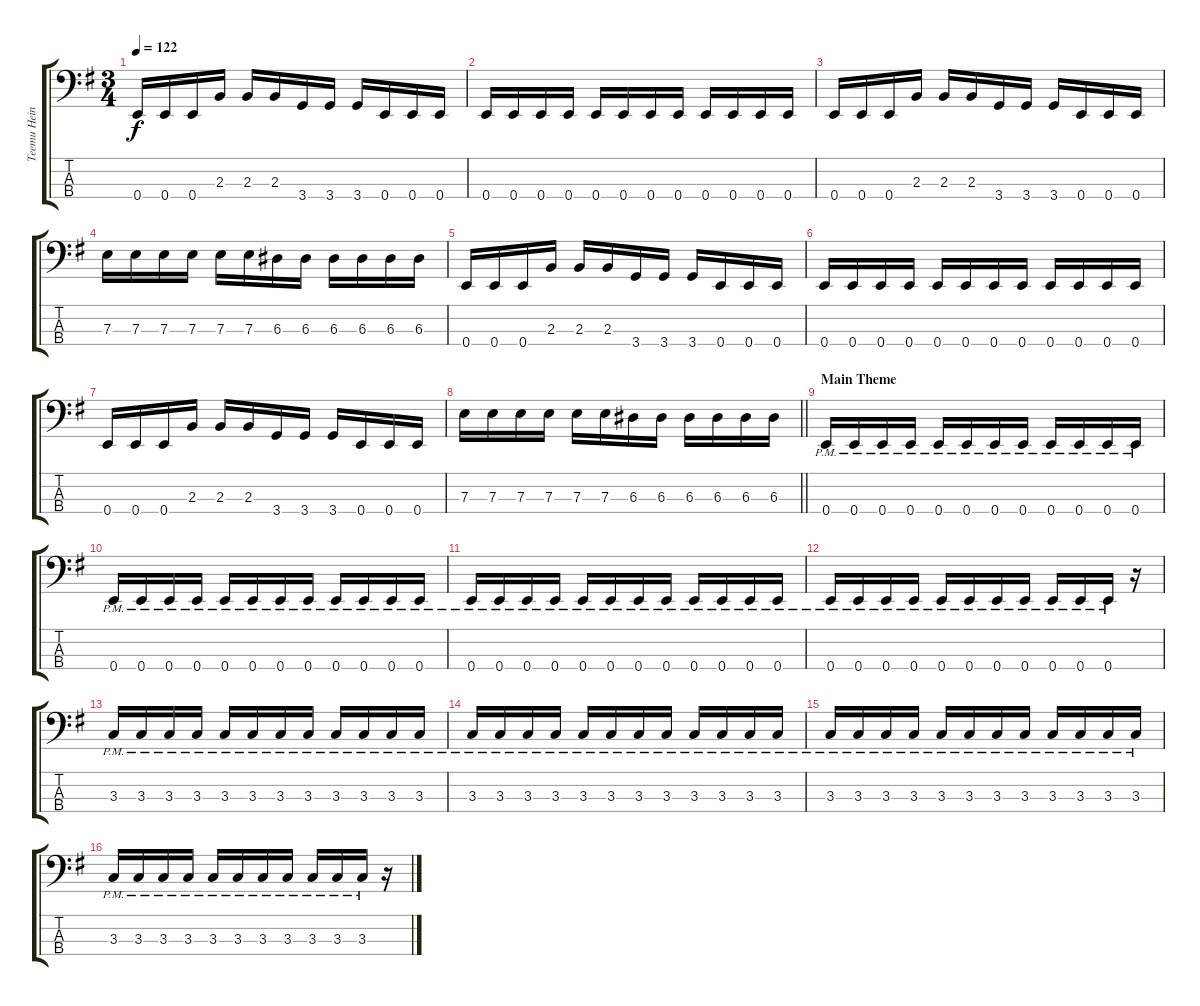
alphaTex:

\track ("Teemu Heinola - bass" "Teemu Hein") {instrument electricbasspick}
\staff {score tabs}
\tuning (G2 D2 A1 E1) {hide}
\ts (3 4)
\tempo 122
\clef f4
\ks eminor
0.4.16{dy f} 0.4.16 0.4.16 2.3.16 2.3.16 2.3.16 3.4.16 3.4.16 3.4.16 0.4.16 0.4.16 0.4.16 |
0.4.16 0.4.16 0.4.16 0.4.16 0.4.16 0.4.16 0.4.16 0.4.16 0.4.16 0.4.16 0.4.16 0.4.16 |
0.4.16 0.4.16 0.4.16 2.3.16 2.3.16 2.3.16 3.4.16 3.4.16 3.4.16 0.4.16 0.4.16 0.4.16 |
7.3.16 7.3.16 7.3.16 7.3.16 7.3.16 7.3.16 6.3.16 6.3.16 6.3.16 6.3.16 6.3.16 6.3.16 |
0.4.16 0.4.16 0.4.16 2.3.16 2.3.16 2.3.16 3.4.16 3.4.16 3.4.16 0.4.16 0.4.16 0.4.16 |
0.4.16 0.4.16 0.4.16 0.4.16 0.4.16 0.4.16 0.4.16 0.4.16 0.4.16 0.4.16 0.4.16 0.4.16 |
0.4.16 0.4.16 0.4.16 2.3.16 2.3.16 2.3.16 3.4.16 3.4.16 3.4.16 0.4.16 0.4.16 0.4.16 |
\barLineRight lightlight
7.3.16 7.3.16 7.3.16 7.3.16 7.3.16 7.3.16 6.3.16 6.3.16 6.3.16 6.3.16 6.3.16 6.3.16 |
\section ("" "Main Theme")
0.4{pm}.16 0.4{pm}.16 0.4{pm}.16 0.4{pm}.16 0.4{pm}.16 0.4{pm}.16 0.4{pm}.16 0.4{pm}.16 0.4{pm}.16 0.4{pm}.16 0.4{pm}.16 0.4{pm}.16 |
0.4{pm}.16 0.4{pm}.16 0.4{pm}.16 0.4{pm}.16 0.4{pm}.16 0.4{pm}.16 0.4{pm}.16 0.4{pm}.16 0.4{pm}.16 0.4{pm}.16 0.4{pm}.16 0.4{pm}.16 |
0.4{pm}.16 0.4{pm}.16 0.4{pm}.16 0.4{pm}.16 0.4{pm}.16 0.4{pm}.16 0.4{pm}.16 0.4{pm}.16 0.4{pm}.16 0.4{pm}.16 0.4{pm}.16 0.4{pm}.16 |
0.4{pm}.16 0.4{pm}.16 0.4{pm}.16 0.4{pm}.16 0.4{pm}.16 0.4{pm}.16 0.4{pm}.16 0.4{pm}.16 0.4{pm}.16 0.4{pm}.16 0.4{pm}.16 r.16 |
3.3{pm}.16 3.3{pm}.16 3.3{pm}.16 3.3{pm}.16 3.3{pm}.16 3.3{pm}.16 3.3{pm}.16 3.3{pm}.16 3.3{pm}.16 3.3{pm}.16 3.3{pm}.16 3.3{pm}.16 |
3.3{pm}.16 3.3{pm}.16 3.3{pm}.16 3.3{pm}.16 3.3{pm}.16 3.3{pm}.16 3.3{pm}.16 3.3{pm}.16 3.3{pm}.16 3.3{pm}.16 3.3{pm}.16 3.3{pm}.16 |
3.3{pm}.16 3.3{pm}.16 3.3{pm}.16 3.3{pm}.16 3.3{pm}.16 3.3{pm}.16 3.3{pm}.16 3.3{pm}.16 3.3{pm}.16 3.3{pm}.16 3.3{pm}.16 3.3{pm}.16 |
3.3{pm}.16 3.3{pm}.16 3.3{pm}.16 3.3{pm}.16 3.3{pm}.16 3.3{pm}.16 3.3{pm}.16 3.3{pm}.16 3.3{pm}.16 3.3{pm}.16 3.3{pm}.16 r.16
